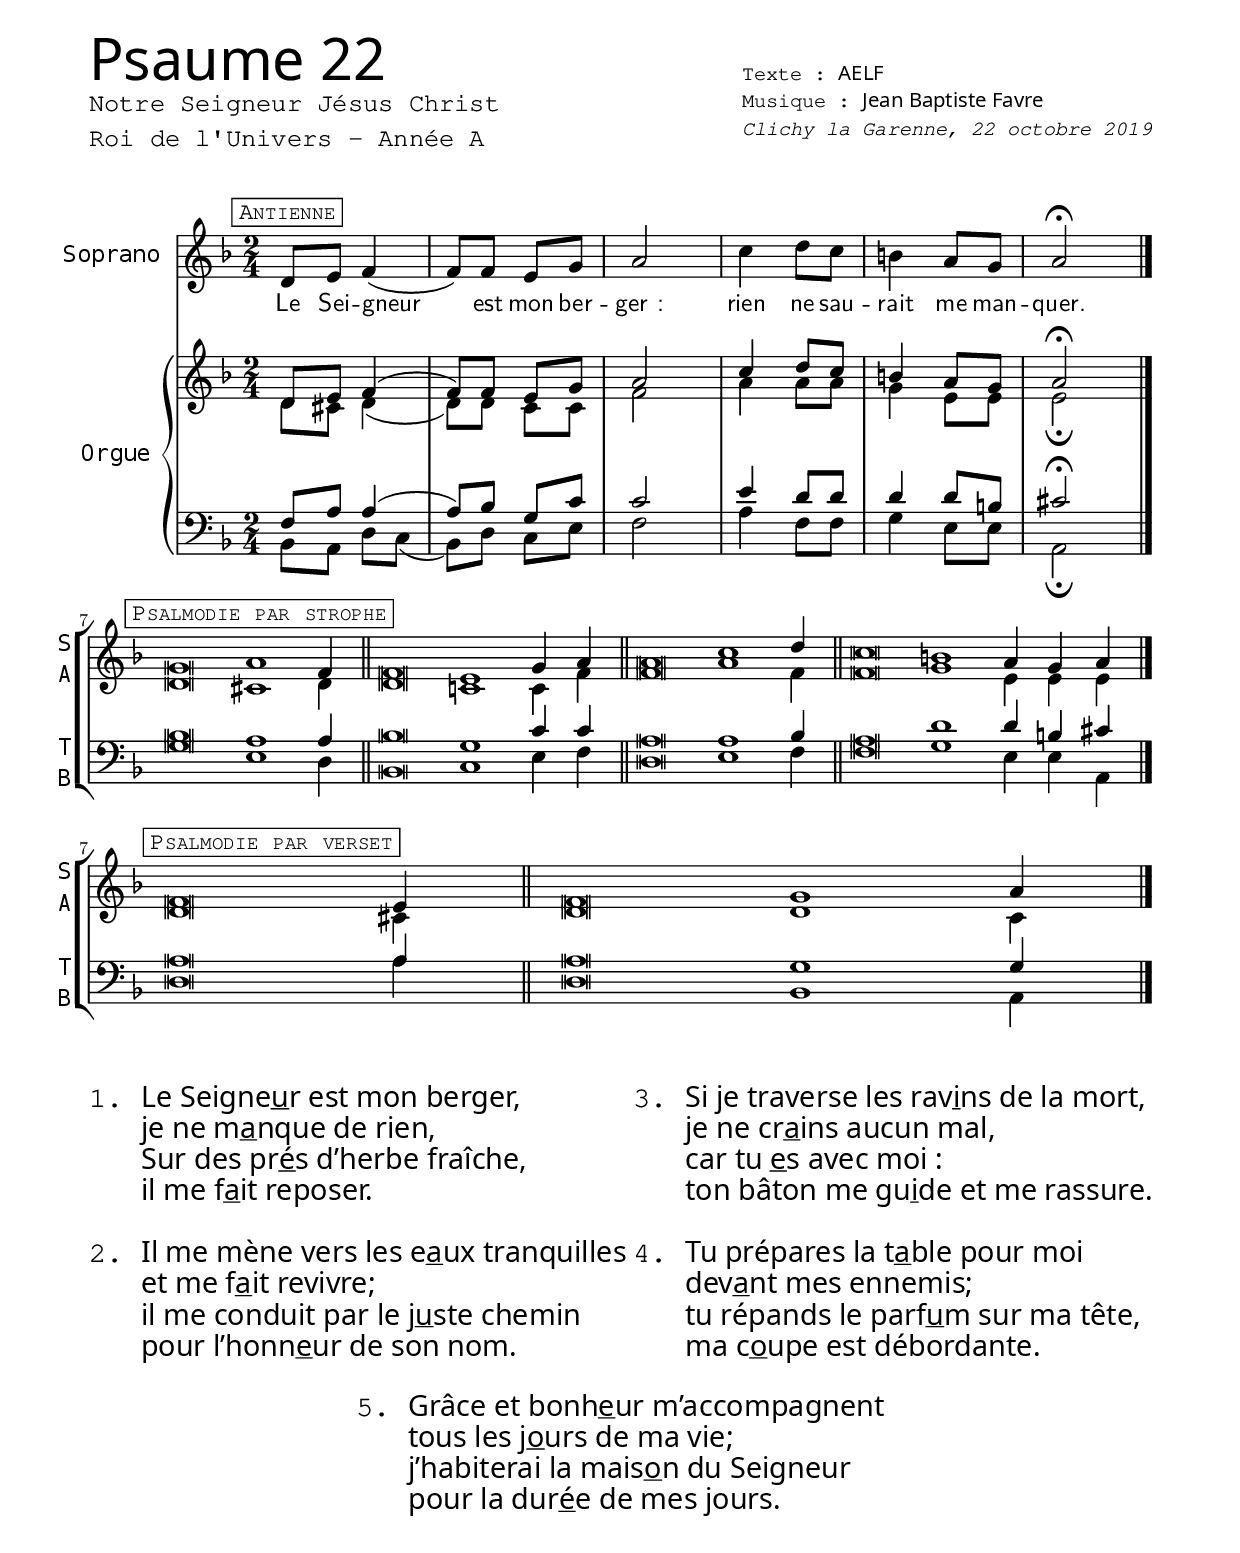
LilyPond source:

\version "2.18.2"
\language "english"
\include "../libs/commonFunctions.ily"

tempoVerseRallentando = {
  \set Score.tempoHideNote = ##t
  \tempo 4=60
}
tempoVerseAcelerando = {
  \set Score.tempoHideNote = ##t
  \tempo 2=120
}

scoreHeader = \header {
  title = "Psaume 22"
  subtitle = \markup { \column { "Notre Seigneur Jésus Christ" "Roi de l'Univers - Année A" } }
  composer = "Jean Baptiste Favre"
  poet = "AELF"
  date = "Clichy la Garenne, 22 octobre 2019"
}

global = {
  \time 2/4
  \key d \minor
}

%%%%%%%%%%%%%%%%%%%%%%%%%%%%%%
%%%%%%%%%% Antiphon %%%%%%%%%%
%%%%%%%%%%%%%%%%%%%%%%%%%%%%%%

antiphonMusicSoprano = \relative c' {
   d8 e f4 (f8) f8 e g a2 c4 d8 c b4 a8 g a2
  }

antiphonMusicAlto = \relative c' {
   d8 cs d4 (d8) d c c f2 a4 a8 a g4 e8 e e2
  }

antiphonMusicTenor =  \relative c {
   f8 a a4 (a8)[ bf] g c c2 e4 d8 d d4 d8 b cs2
  }

antiphonMusicBass =  \relative c {
   bf8 a d8 c (bf8) d c e f2 a4 f8 f g4 e8 e a,2
  }

antiphonRythm = {
    \markCustom "Antienne"
    s2*6  \bar "|." \break
  }
antiphonLyrics = \lyricmode {
    Le Sei -- gneur est mon ber -- ger_: rien ne sau -- rait me man -- quer.
  }

antiphonLyricsSoprano = \antiphonLyrics
antiphonLyricsAlto = \antiphonLyrics
antiphonLyricsTenor = \antiphonLyrics
antiphonLyricsBass = \lyricmode {
    Le Sei -- gneur_ -- _ -- est mon ber -- ger_: rien ne sau -- rait me man -- quer.
  }

%%%%%%%%%%%%%%%%%%%%%%%%%%%%%%%%%%%%%%%%%%%%%%
%%%%%%%%%%          Verses          %%%%%%%%%%
%%%%%%%%%%%%%%%%%%%%%%%%%%%%%%%%%%%%%%%%%%%%%%

% quand on a fini de rentrer la musique partout, on peut préciser
% (chez les Soprano uniquement!) les paramètres de tempo MIDI
% en utilisant \tAcce et \tRall

verseStropheRythm = {
  \accidentalStyle forget
  \once \override Score.RehearsalMark.break-align-symbols = #'(clef)
  \markCustom "Psalmodie par strophe" \cadenzaOn
  \tempoVerseAcelerando s\breve s1 \tempoVerseRallentando s4 \bar "||"
  \tempoVerseAcelerando s\breve s1 \tempoVerseRallentando s4 s4 \bar "||"
  \tempoVerseAcelerando s\breve s1 \tempoVerseRallentando s4 \bar "||"
  \tempoVerseAcelerando s\breve s1 \tempoVerseRallentando s4 s4 s4 \bar "|." \break
  \markCustom "Psalmodie par verset"
  \tempoVerseAcelerando s\breve \tempoVerseRallentando s4 \bar "||"
  \tempoVerseAcelerando s\breve s1 \tempoVerseRallentando s4 \bar "|." \break
}

verseStropheMusicSoprano = \relative c' {
  g'\breve a1 f4
  f\breve e1 g4 a4
  a\breve c1 d4
  c\breve b1 a4 g4 a4

  f\breve e4
  f\breve g1 a4
  }

verseStropheMusicAlto = \relative c' {
  d\breve cs1 d4
  d\breve c1 c4 f4
  f\breve a1 f4
  f\breve g1 e4 e4 e4

  d\breve cs4
  d\breve d1 cs4
  }

verseStropheMusicTenor = \relative c' {
  bf\breve a1 a4
  bf\breve g1 c4 c4
  a\breve a1 bf4
  a\breve d1 d4 b4 cs4

  a\breve a4
  a\breve g1 g4
  }

verseStropheMusicBass = \relative c {
  g'\breve e1 d4
  bf\breve c1 e4 f4
  d\breve e1 f4
  f\breve g1 e4 e4 a,4

  d\breve a'4
  d,\breve bf1 a4
  }

verseLyrics = \markuplist {
  \override #'(font-family . sans)
  \override #'(font-size . 2)
  \column {
    \fill-line {
      \left-column{
        \concat { \typewriter "1. " "Le Seigne" \underline u "r est mon berger," }
        \concat { \typewriter "   " "je ne m" \underline a "nque de rien," }
        \concat { \typewriter "   " "Sur des pr" \underline é "s d’herbe fraîche," }
        \concat { \typewriter "   " "il me f" \underline a "it reposer." }
        \vspace #1
        \concat { \typewriter "2. " "Il me mène vers les e" \underline a "ux tranquilles" }
        \concat { \typewriter "   " "et me f" \underline a "it revivre;" }
        \concat { \typewriter "   " "il me conduit par le j" \underline u "ste chemin" }
        \concat { \typewriter "   " "pour l’honn" \underline e "ur de son nom." }
      }
      \hspace #1
      \left-column{
        \concat { \typewriter "3. " "Si je traverse les rav" \underline i "ns de la mort," }
        \concat { \typewriter "   " "je ne cr" \underline a "ins aucun mal," }
        \concat { \typewriter "   " "car tu " \underline e "s avec moi&nbsp;:" }
        \concat { \typewriter "   " "ton bâton me gu" \underline i "de et me rassure." }
        \vspace #1
        \concat { \typewriter "4. " "Tu prépares la t" \underline a "ble pour moi" }
        \concat { \typewriter "   " "dev" \underline a "nt mes ennemis;" }
        \concat { \typewriter "   " "tu répands le parf" \underline u "m sur ma tête," }
        \concat { \typewriter "   " "ma c" \underline o "upe est débordante." }
      }
    }
    \vspace #1
    \fill-line{
      \left-column {
        \concat { \typewriter "5. " "Grâce et bonh" \underline e "ur m’accompagnent" }
        \concat { \typewriter "   " "tous les j" \underline o "urs de ma vie;" }
        \concat { \typewriter "   " "j’habiterai la mais" \underline o "n du Seigneur" }
        \concat { \typewriter "   " "pour la dur" \underline é "e de mes jours." }
      }
    }
  }
}

%%%%%%%%%%%%%%%%%%%%%%%%%%%%%%%%%%%%%%%%%%%%%%%%%%%%%%%%%%%%%%%%%%%%%
%%%%%%%%%%%%%%%%%%%          Draw score          %%%%%%%%%%%%%%%%%%%%
%%%%%%%%%%%%%%%%%%%%%%%%%%%%%%%%%%%%%%%%%%%%%%%%%%%%%%%%%%%%%%%%%%%%%
% Load Piano settings & layout
partition = {
  <<
    % Antienne à 4 voix mixtes
    %\include "../libs/layouts/commonAntiphonFourVoices.ily"
    \new ChoirStaff = "Antophon4Voices" <<
      \new Staff = "AntiphonSopranoStaff" <<
        \once \override Staff.VerticalAxisGroup.remove-first = ##t
        \set Staff.instrumentName = "Soprano"
        \clef "treble"
        \new Dynamics \antiphonRythm
        \new Voice = "antiphonSoprano" { \global \antiphonMusicSoprano \fermata }
        \new Lyrics \lyricsto "antiphonSoprano" { \antiphonLyricsSoprano }
      >>
    >>
    \new PianoStaff
    <<
      \set PianoStaff.instrumentName = #"Orgue"
      \new Staff <<
        \set Staff.printPartCombineTexts = ##f
        \once \override Staff.VerticalAxisGroup.remove-first = ##t
        \clef treble
        \new Voice = "soprani" {\global \voiceOne \antiphonMusicSoprano \fermata }
        \new Voice = "alti" {\global \voiceTwo \antiphonMusicAlto \fermata }
      >>
      \new Staff <<
        \set Staff.printPartCombineTexts = ##f
        \once \override Staff.VerticalAxisGroup.remove-first = ##t
        \clef bass
        \new Voice = "tenors" {\global \voiceThree \antiphonMusicTenor \fermata }
        \new Voice = "bass" {\global \voiceFour \antiphonMusicBass \fermata }
      >>
    >>
    \new ChoirStaff = "versePsalmody"
    <<
      \new Staff = "verseSopranoAlto" <<
        \set Staff.shortInstrumentName = \markup { \right-column { "S" "A" } }
        \once \override Staff.VerticalAxisGroup.remove-first = ##t
        \global
        \clef treble
        \new Dynamics { \silence \antiphonMusicSoprano \verseStropheRythm }
        \new Voice = "verseSoprano" << \voiceOne {\silence \antiphonMusicSoprano \cadenzaOn \verseStropheMusicSoprano } >>
        \new Voice = "verseAlto" << \voiceTwo {\silence \antiphonMusicSoprano \cadenzaOn \verseStropheMusicAlto } >>
      >>
      \new Staff = "verseTenorBass" <<
        \set Staff.shortInstrumentName = \markup { \right-column { "T" "B" } }
        \once \override Staff.VerticalAxisGroup.remove-first = ##t
        \global
        \clef bass
        \new Dynamics {\silence \antiphonMusicSoprano \verseStropheRythm}
        \new Voice = "verseTenor" << \voiceOne {\silence \antiphonMusicSoprano \cadenzaOn \verseStropheMusicTenor } >>
        \new Voice = "verseBass" << \voiceTwo {\silence \antiphonMusicSoprano \cadenzaOn \verseStropheMusicBass } >>
      >>
    >>
  >>
}
%%%%%%%%%%%%% PARTITION VISUELLE %%%%%%%%%%%%%
% PDF output
\paper {
  top-margin = 1.5\cm
  bottom-margin = 1.5\cm
  left-margin = 1.5\cm
  right-margin = 1.5\cm
  markup-system-spacing = #'((basic-distance . 10)
     (minimum-distance . 10)
     (padding . 5)
     (stretchability . 5))
  #(define fonts
    (set-global-fonts
     #:music "emmentaler"
     #:brace "emmentaler"
     #:roman "Latin Modern Roman"
     #:sans "Cantarell"
  ))
  #(include-special-characters)
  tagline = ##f
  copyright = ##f
  scoreTitleMarkup = \markup \columns {
    \fill-line {
      \column {
        \line {
          \left-column {
            \fontsize #8 \sans \fromproperty #'header:title
            \fontsize #1 \typewriter \fromproperty #'header:subtitle
          }
        }
      }
      \column {
        \line {
          \fontsize #-1
          \left-column {
            \line { \concat { \typewriter "Texte&nbsp;: " \sans \fromproperty #'header:poet \bold " " } }
            \line { \concat { \typewriter "Musique&nbsp;: " \sans \fromproperty #'header:composer \bold " " } }
            \typewriter \italic \fromproperty #'header:date
          }
        }
      }
    }
  }
}

\score {
  \partition
  \layout {
      ragged-last = ##f
      \context {
          \Staff
          \RemoveEmptyStaves
          \override NoteHead.style = #'altdefault
          \override InstrumentName.font-name = #"Monospace Regular"
      }
      \context {
          \PianoStaff
          \RemoveEmptyStaves
          \override NoteHead.style = #'altdefault
          \override InstrumentName.font-name = #"Monospace Regular"
      }
      \context {
          \ChoirStaff
          \RemoveEmptyStaves
          \override NoteHead.style = #'altdefault
          \override InstrumentName.font-name = #"Monospace Regular"
      }
      \override LyricText.font-name = #"Latin Modern Sans"
      \override Score.RehearsalMark.font-family = #'typewriter
  }
  \scoreHeader
}
\verseLyrics